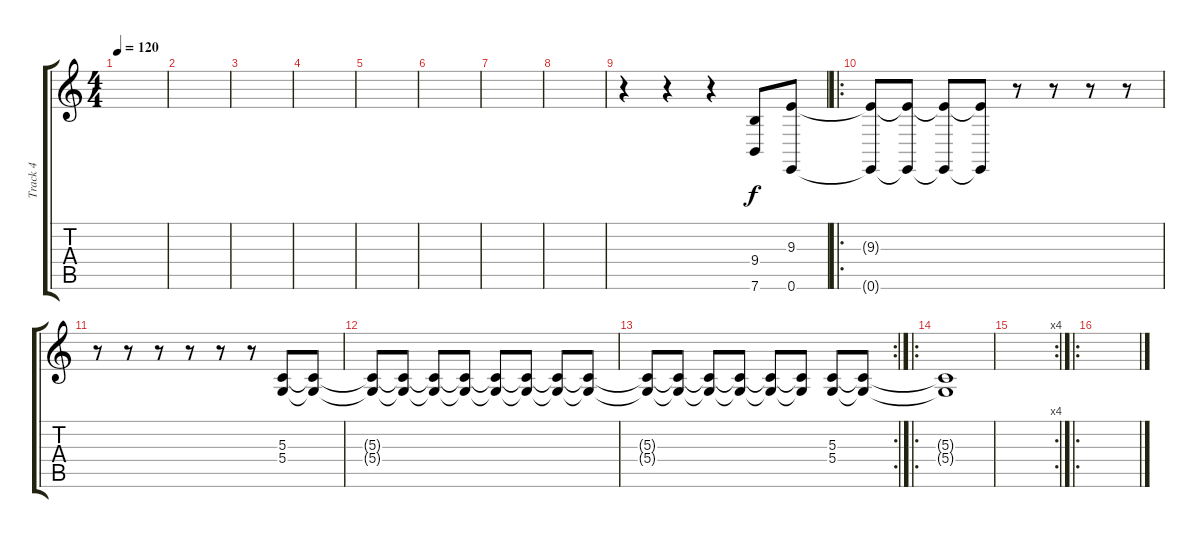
\track ("Track 4" "Track 4") {instrument gunshot}
\staff {score tabs}
\tuning (E4 B3 G3 D3 A2 E2) {hide}
\ts (4 4)
\tempo 120
\clef g2
\ks c
|
|
|
|
|
|
|
|
r.4 r.4 r.4 (9.4 7.6).8 (9.3 0.6).8 |
\ro
(9.3{t} 0.6{t}).8 (9.3{t} 0.6{t}).8 (9.3{t} 0.6{t}).8 (9.3{t} 0.6{t}).8 r.8 r.8 r.8 r.8 |
r.8 r.8 r.8 r.8 r.8 r.8 (5.3 5.4).8 (5.3{t} 5.4{t}).8 |
(5.3{t} 5.4{t}).8 (5.3{t} 5.4{t}).8 (5.3{t} 5.4{t}).8 (5.3{t} 5.4{t}).8 (5.3{t} 5.4{t}).8 (5.3{t} 5.4{t}).8 (5.3{t} 5.4{t}).8 (5.3{t} 5.4{t}).8 |
\rc 2
(5.3{t} 5.4{t}).8 (5.3{t} 5.4{t}).8 (5.3{t} 5.4{t}).8 (5.3{t} 5.4{t}).8 (5.3{t} 5.4{t}).8 (5.3{t} 5.4{t}).8 (5.3 5.4).8 (5.3{t} 5.4{t}).8 |
\ro
(5.3{t} 5.4{t}).1 |
\rc 4
|
\ro
